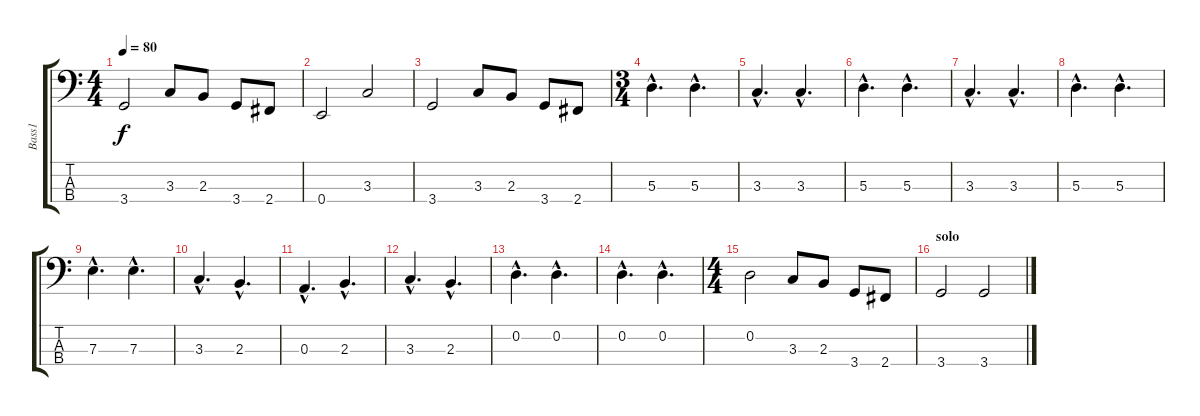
\track ("Bass1" "Bass1") {instrument electricbassfinger}
\staff {score tabs}
\tuning (G2 D2 A1 E1) {hide}
\ts (4 4)
\tempo 80
\clef f4
\ks c
3.4.2{dy f} 3.3.8 2.3.8 3.4.8 2.4.8 |
0.4.2 3.3.2 |
3.4.2 3.3.8 2.3.8 3.4.8 2.4.8 |
\ts (3 4)
5.3{hac}.4{d} 5.3{hac}.4{d} |
3.3{hac}.4{d} 3.3{hac}.4{d} |
5.3{hac}.4{d} 5.3{hac}.4{d} |
3.3{hac}.4{d} 3.3{hac}.4{d} |
5.3{hac}.4{d} 5.3{hac}.4{d} |
7.3{hac}.4{d} 7.3{hac}.4{d} |
3.3{hac}.4{d} 2.3{hac}.4{d} |
0.3{hac}.4{d} 2.3{hac}.4{d} |
3.3{hac}.4{d} 2.3{hac}.4{d} |
0.2{hac}.4{d} 0.2{hac}.4{d} |
0.2{hac}.4{d} 0.2{hac}.4{d} |
\ts (4 4)
0.2.2 3.3.8 2.3.8 3.4.8 2.4.8 |
\section ("" "solo")
3.4.2 3.4.2
